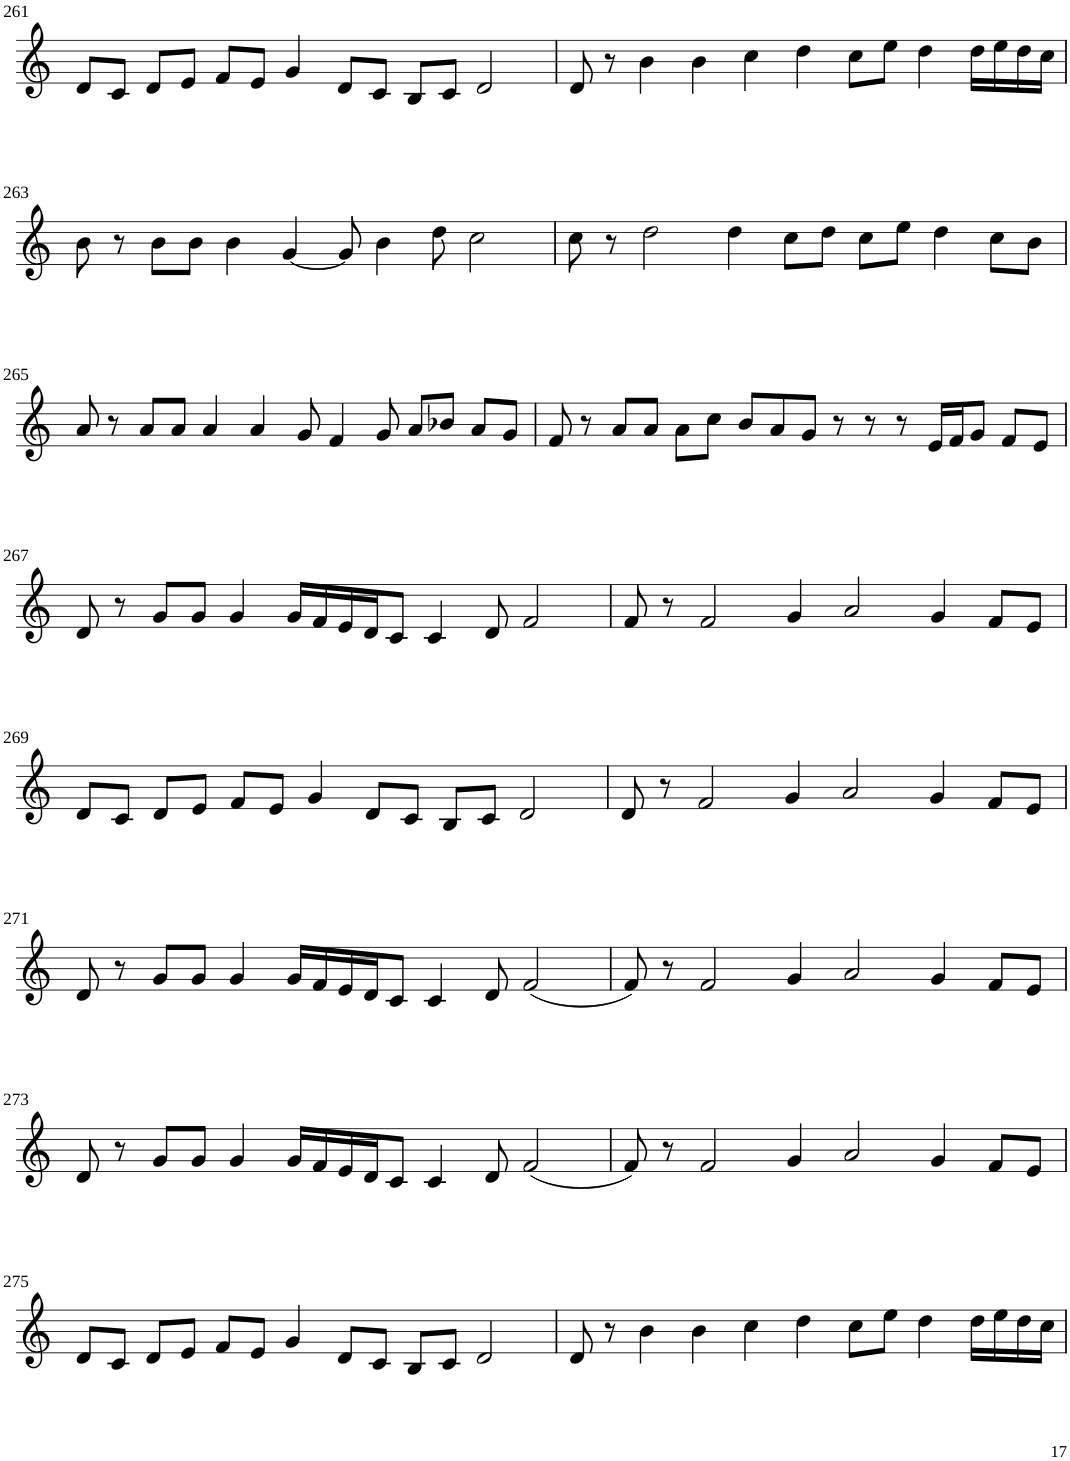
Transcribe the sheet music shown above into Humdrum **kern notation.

**kern
*part1
*staff1
*I"Violin
!!LO:PB:g=z
*clefG2
*k[]
*M8/4
=261
8d/L
8c/J
8d/L
8e/J
8f/L
8e/J
4g/
8d/L
8c/J
8B/L
8c/J
2d/
=262
8d/
8r
4b\
4b\
4cc\
4dd\
8cc\L
8ee\J
4dd\
16dd\LL
16ee\
16dd\
16cc\JJ
!!LO:LB:g=z
=263
8b\
8r
8b\L
8b\J
4b\
[4g/
8g/]
4b\
8dd\
2cc\
=264
8cc\
8r
2dd\
4dd\
8cc\L
8dd\J
8cc\L
8ee\J
4dd\
8cc\L
8b\J
!!LO:LB:g=z
=265
8a/
8r
8a/L
8a/J
4a/
4a/
8g/
4f/
8g/
8a/L
8b-X/J
8a/L
8g/J
=266
8f/
8r
8a/L
8a/J
8a\L
8cc\J
8b/L
8a/
8g/J
8r
8r
8r
16e/LL
16f/J
8g/J
8f/L
8e/J
!!LO:LB:g=z
=267
8d/
8r
8g/L
8g/J
4g/
16g/LL
16f/
16e/
16d/J
8c/J
4c/
8d/
2f/
=268
8f/
8r
2f/
4g/
2a/
4g/
8f/L
8e/J
!!LO:LB:g=z
=269
8d/L
8c/J
8d/L
8e/J
8f/L
8e/J
4g/
8d/L
8c/J
8B/L
8c/J
2d/
=270
8d/
8r
2f/
4g/
2a/
4g/
8f/L
8e/J
!!LO:LB:g=z
=271
8d/
8r
8g/L
8g/J
4g/
16g/LL
16f/
16e/
16d/J
8c/J
4c/
8d/
(2f/
=272
8f/)
8r
2f/
4g/
2a/
4g/
8f/L
8e/J
!!LO:LB:g=z
=273
8d/
8r
8g/L
8g/J
4g/
16g/LL
16f/
16e/
16d/J
8c/J
4c/
8d/
(2f/
=274
8f/)
8r
2f/
4g/
2a/
4g/
8f/L
8e/J
!!LO:LB:g=z
=275
8d/L
8c/J
8d/L
8e/J
8f/L
8e/J
4g/
8d/L
8c/J
8B/L
8c/J
2d/
=276
8d/
8r
4b\
4b\
4cc\
4dd\
8cc\L
8ee\J
4dd\
16dd\LL
16ee\
16dd\
16cc\JJ
=
*-
